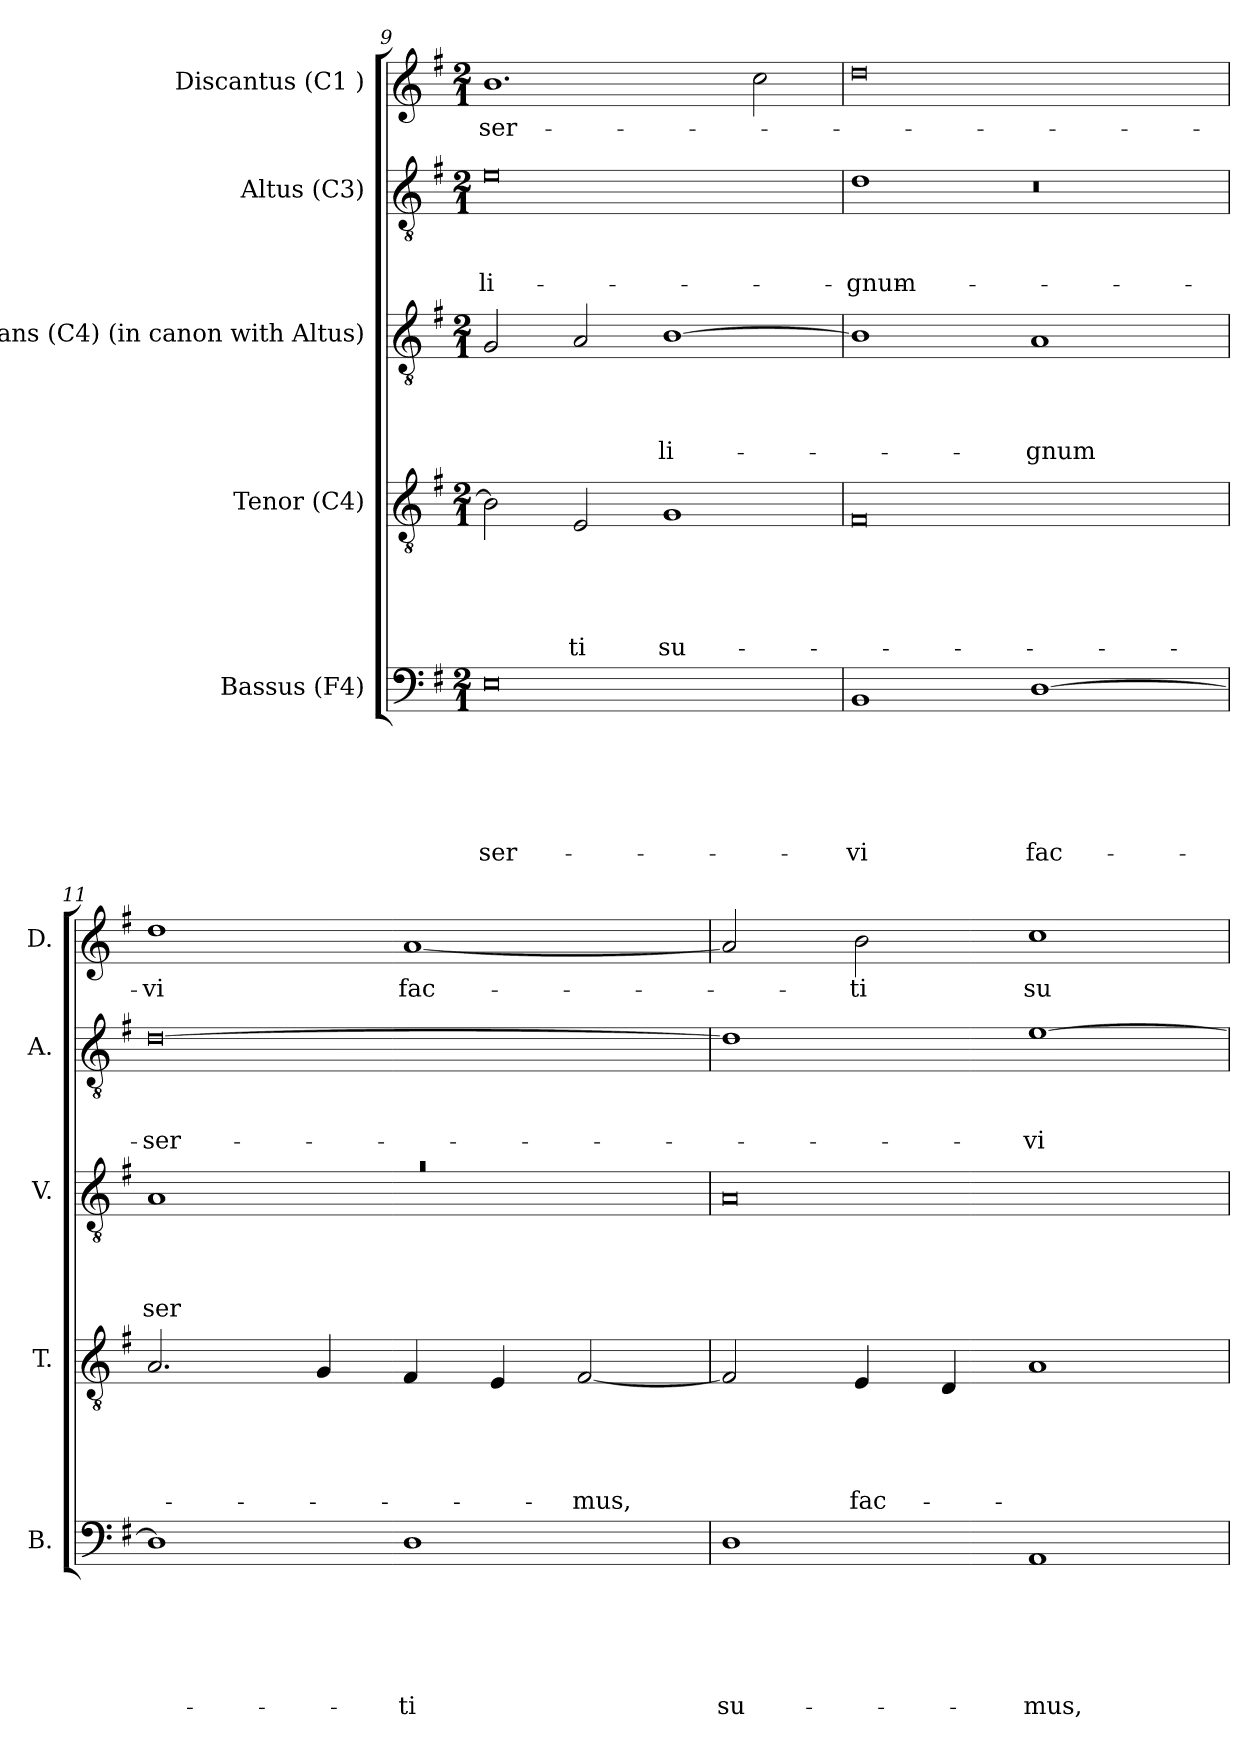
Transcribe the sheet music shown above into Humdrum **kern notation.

**kern	**text	**text	**text	**text	**text	**text	**kern	**text	**text	**text	**text	**text	**kern	**text	**text	**text	**text	**kern	**text	**text	**text	**kern	**text
*part5	*part5	*part5	*part5	*part5	*part5	*part5	*part4	*part4	*part4	*part4	*part4	*part4	*part3	*part3	*part3	*part3	*part3	*part2	*part2	*part2	*part2	*part1	*part1
*staff5	*staff5	*staff5	*staff5	*staff5	*staff5	*staff5	*staff4	*staff4	*staff4	*staff4	*staff4	*staff4	*staff3	*staff3	*staff3	*staff3	*staff3	*staff2	*staff2	*staff2	*staff2	*staff1	*staff1
*I"Bassus (F4)	*	*	*	*	*	*	*I"Tenor (C4)	*	*	*	*	*	*I"Vagans (C4) (in canon with Altus)	*	*	*	*	*I"Altus (C3)	*	*	*	*I"Discantus (C1 )	*
*I'B.	*	*	*	*	*	*	*I'T.	*	*	*	*	*	*I'V.	*	*	*	*	*I'A.	*	*	*	*I'D.	*
*clefF4	*	*	*	*	*	*	*clefGv2	*	*	*	*	*	*clefGv2	*	*	*	*	*clefGv2	*	*	*	*clefG2	*
*k[f#]	*	*	*	*	*	*	*k[f#]	*	*	*	*	*	*k[f#]	*	*	*	*	*k[f#]	*	*	*	*k[f#]	*
*G:	*	*	*	*	*	*	*G:	*	*	*	*	*	*G:	*	*	*	*	*G:	*	*	*	*G:	*
*M2/1	*	*	*	*	*	*	*M2/1	*	*	*	*	*	*M2/1	*	*	*	*	*M2/1	*	*	*	*M2/1	*
=9	=9	=9	=9	=9	=9	=9	=9	=9	=9	=9	=9	=9	=9	=9	=9	=9	=9	=9	=9	=9	=9	=9	=9
!	!	!	!	!	!	!LO:LY:b:rj	!	!	!	!	!	!	!	!	!	!	!	!	!	!	!LO:LY:b:rj	!	!LO:LY:b
0E	.	.	.	.	.	ser-	2B\]	.	.	.	.	.	2G/	.	.	.	.	0e	.	.	li-	1.b	ser-
!	!	!	!	!	!	!	!	!	!	!	!	!LO:LY:b	!	!	!	!	!	!	!	!	!	!	!
.	.	.	.	.	.	.	2E/	.	.	.	.	-ti	2A/	.	.	.	.	.	.	.	.	.	.
!	!	!	!	!	!	!	!	!	!	!	!	!LO:LY:b	!	!	!	!	!LO:LY:b:rj	!	!	!	!	!	!
.	.	.	.	.	.	.	1G	.	.	.	.	su-	[<1B	.	.	.	li-	.	.	.	.	.	.
.	.	.	.	.	.	.	.	.	.	.	.	.	.	.	.	.	.	.	.	.	.	2cc\	.
!!LO:LB:g=z
=10	=10	=10	=10	=10	=10	=10	=10	=10	=10	=10	=10	=10	=10	=10	=10	=10	=10	=10	=10	=10	=10	=10	=10
*	*	*	*	*	*	*	*	*	*	*	*	*	*	*	*	*	*	*^	*	*	*	*	*
*	*	*	*	*	*	*	*	*	*	*	*	*	*	*	*	*	*	*	*^	*	*	*	*	*
!	!	!	!	!	!	!LO:LY:b	!	!	!	!	!	!	!	!	!	!	!	!	!	!LO:N:vis=1	!	!	!LO:LY:b	!	!
1BB	.	.	.	.	.	-vi	0F#	.	.	.	.	.	1B]	.	.	.	.	4..ryy	1d	0r	.	.	-gnum	0dd	.
.	.	.	.	.	.	.	.	.	.	.	.	.	.	.	.	.	.	1ryy	.	.	.	.	.	.	.
!	!	!	!	!	!	!LO:LY:b	!	!	!	!	!	!	!	!	!	!	!LO:LY:b	!	!	!	!	!	!	!	!
[>1D	.	.	.	.	.	fac-	.	.	.	.	.	.	1A	.	.	.	-gnum	.	1ryy	.	.	.	.	.	.
.	.	.	.	.	.	.	.	.	.	.	.	.	.	.	.	.	.	2ryy	.	.	.	.	.	.	.
.	.	.	.	.	.	.	.	.	.	.	.	.	.	.	.	.	.	16ryy	.	.	.	.	.	.	.
*	*	*	*	*	*	*	*	*	*	*	*	*	*	*	*	*	*	*v	*v	*v	*	*	*	*	*
=11	=11	=11	=11	=11	=11	=11	=11	=11	=11	=11	=11	=11	=11	=11	=11	=11	=11	=11	=11	=11	=11	=11	=11
!	!	!	!	!	!	!	!	!	!	!	!	!	!LO:N:vis=1	!	!	!	!LO:LY:b	!	!	!	!LO:LY:b	!	!LO:LY:b
*	*	*	*	*	*	*	*	*	*	*	*	*	*^	*	*	*	*	*	*	*	*	*	*
1D]	.	.	.	.	.	.	2.A/	.	.	.	.	.	0ra	1A	.	.	.	ser-	[>0d	.	.	ser-	1dd	-vi
.	.	.	.	.	.	.	4G/	.	.	.	.	.	.	.	.	.	.	.	.	.	.	.	.	.
!	!	!	!	!	!	!LO:LY:b	!	!	!	!	!	!	!	!	!	!	!	!	!	!	!	!	!	!LO:LY:b
1D	.	.	.	.	.	-ti	4F#/	.	.	.	.	.	.	1ryy	.	.	.	.	.	.	.	.	[<1a	fac-
.	.	.	.	.	.	.	4E/	.	.	.	.	.	.	.	.	.	.	.	.	.	.	.	.	.
!	!	!	!	!	!	!	!	!	!	!	!	!LO:LY:b	!	!	!	!	!	!	!	!	!	!	!	!
.	.	.	.	.	.	.	[<2F#/	.	.	.	.	-mus,	.	.	.	.	.	.	.	.	.	.	.	.
*	*	*	*	*	*	*	*	*	*	*	*	*	*v	*v	*	*	*	*	*	*	*	*	*	*
=12	=12	=12	=12	=12	=12	=12	=12	=12	=12	=12	=12	=12	=12	=12	=12	=12	=12	=12	=12	=12	=12	=12	=12
!	!	!	!	!	!	!LO:LY:b	!	!	!	!	!	!	!	!	!	!	!	!	!	!	!	!	!
1D	.	.	.	.	.	su-	2F#/]	.	.	.	.	.	0A	.	.	.	.	1d]	.	.	.	2a/]	.
!	!	!	!	!	!	!	!	!	!	!	!	!LO:LY:b	!	!	!	!	!	!	!	!	!	!	!LO:LY:b
.	.	.	.	.	.	.	4E/	.	.	.	.	fac-	.	.	.	.	.	.	.	.	.	2b\	-ti
.	.	.	.	.	.	.	4D/	.	.	.	.	.	.	.	.	.	.	.	.	.	.	.	.
!	!	!	!	!	!	!LO:LY:b	!	!	!	!	!	!	!	!	!	!	!	!	!	!	!LO:LY:b	!	!LO:LY:b
1AA	.	.	.	.	.	-mus,	1A	.	.	.	.	.	.	.	.	.	.	[>1e	.	.	-vi	1cc	su-
=	=	=	=	=	=	=	=	=	=	=	=	=	=	=	=	=	=	=	=	=	=	=	=
*-	*-	*-	*-	*-	*-	*-	*-	*-	*-	*-	*-	*-	*-	*-	*-	*-	*-	*-	*-	*-	*-	*-	*-
